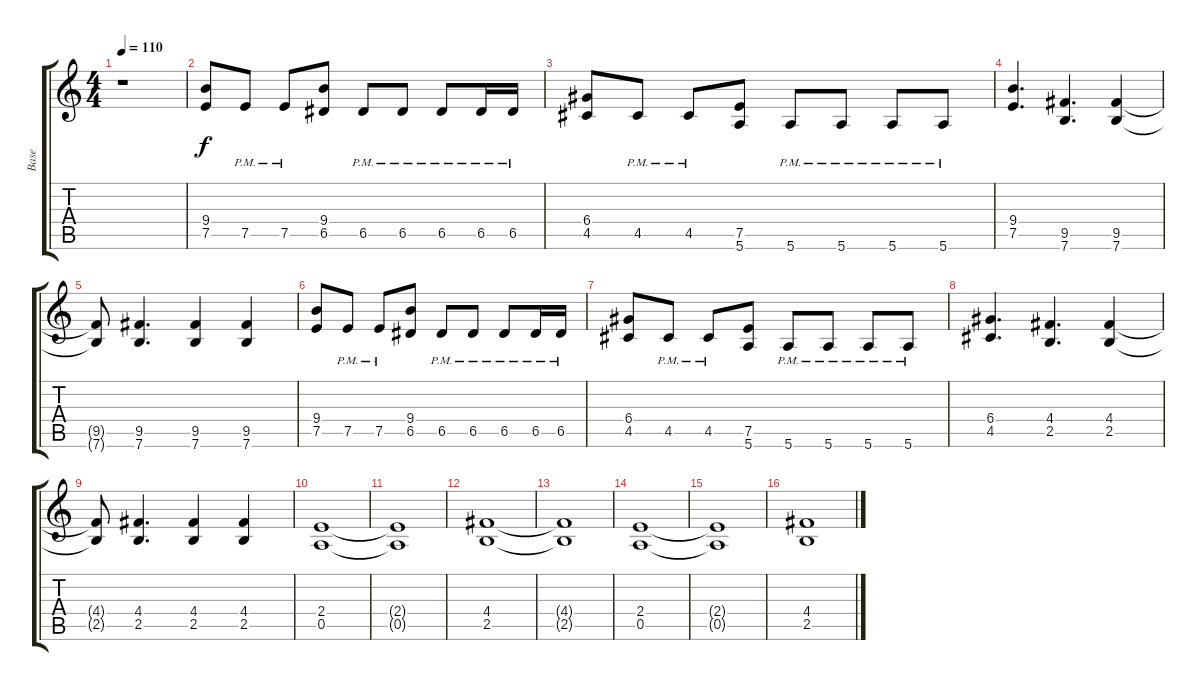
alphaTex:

\track ("Base" "Base") {instrument overdrivenguitar}
\staff {score tabs}
\tuning (E4 B3 G3 D3 A2 E2) {hide}
\ts (4 4)
\tempo 110
\clef g2
\ks c
r.1{dy f} |
(9.4 7.5).8 7.5{pm}.8 7.5{pm}.8 (9.4 6.5).8 6.5{pm}.8 6.5{pm}.8 6.5{pm}.8 6.5{pm}.16 6.5{pm}.16 |
(6.4 4.5).8 4.5{pm}.8 4.5{pm}.8 (7.5 5.6).8 5.6{pm}.8 5.6{pm}.8 5.6{pm}.8 5.6{pm}.8 |
(9.4 7.5).4{d} (9.5 7.6).4{d} (9.5 7.6).4 |
(9.5{t} 7.6{t}).8 (9.5 7.6).4{d} (9.5 7.6).4 (9.5 7.6).4 |
(9.4 7.5).8 7.5{pm}.8 7.5{pm}.8 (9.4 6.5).8 6.5{pm}.8 6.5{pm}.8 6.5{pm}.8 6.5{pm}.16 6.5{pm}.16 |
(6.4 4.5).8 4.5{pm}.8 4.5{pm}.8 (7.5 5.6).8 5.6{pm}.8 5.6{pm}.8 5.6{pm}.8 5.6{pm}.8 |
(6.4 4.5).4{d} (4.4 2.5).4{d} (4.4 2.5).4 |
(4.4{t} 2.5{t}).8 (4.4 2.5).4{d} (4.4 2.5).4 (4.4 2.5).4 |
(2.4 0.5).1 |
(2.4{t} 0.5{t}).1 |
(4.4 2.5).1 |
(4.4{t} 2.5{t}).1 |
(2.4 0.5).1 |
(2.4{t} 0.5{t}).1 |
(4.4 2.5).1
